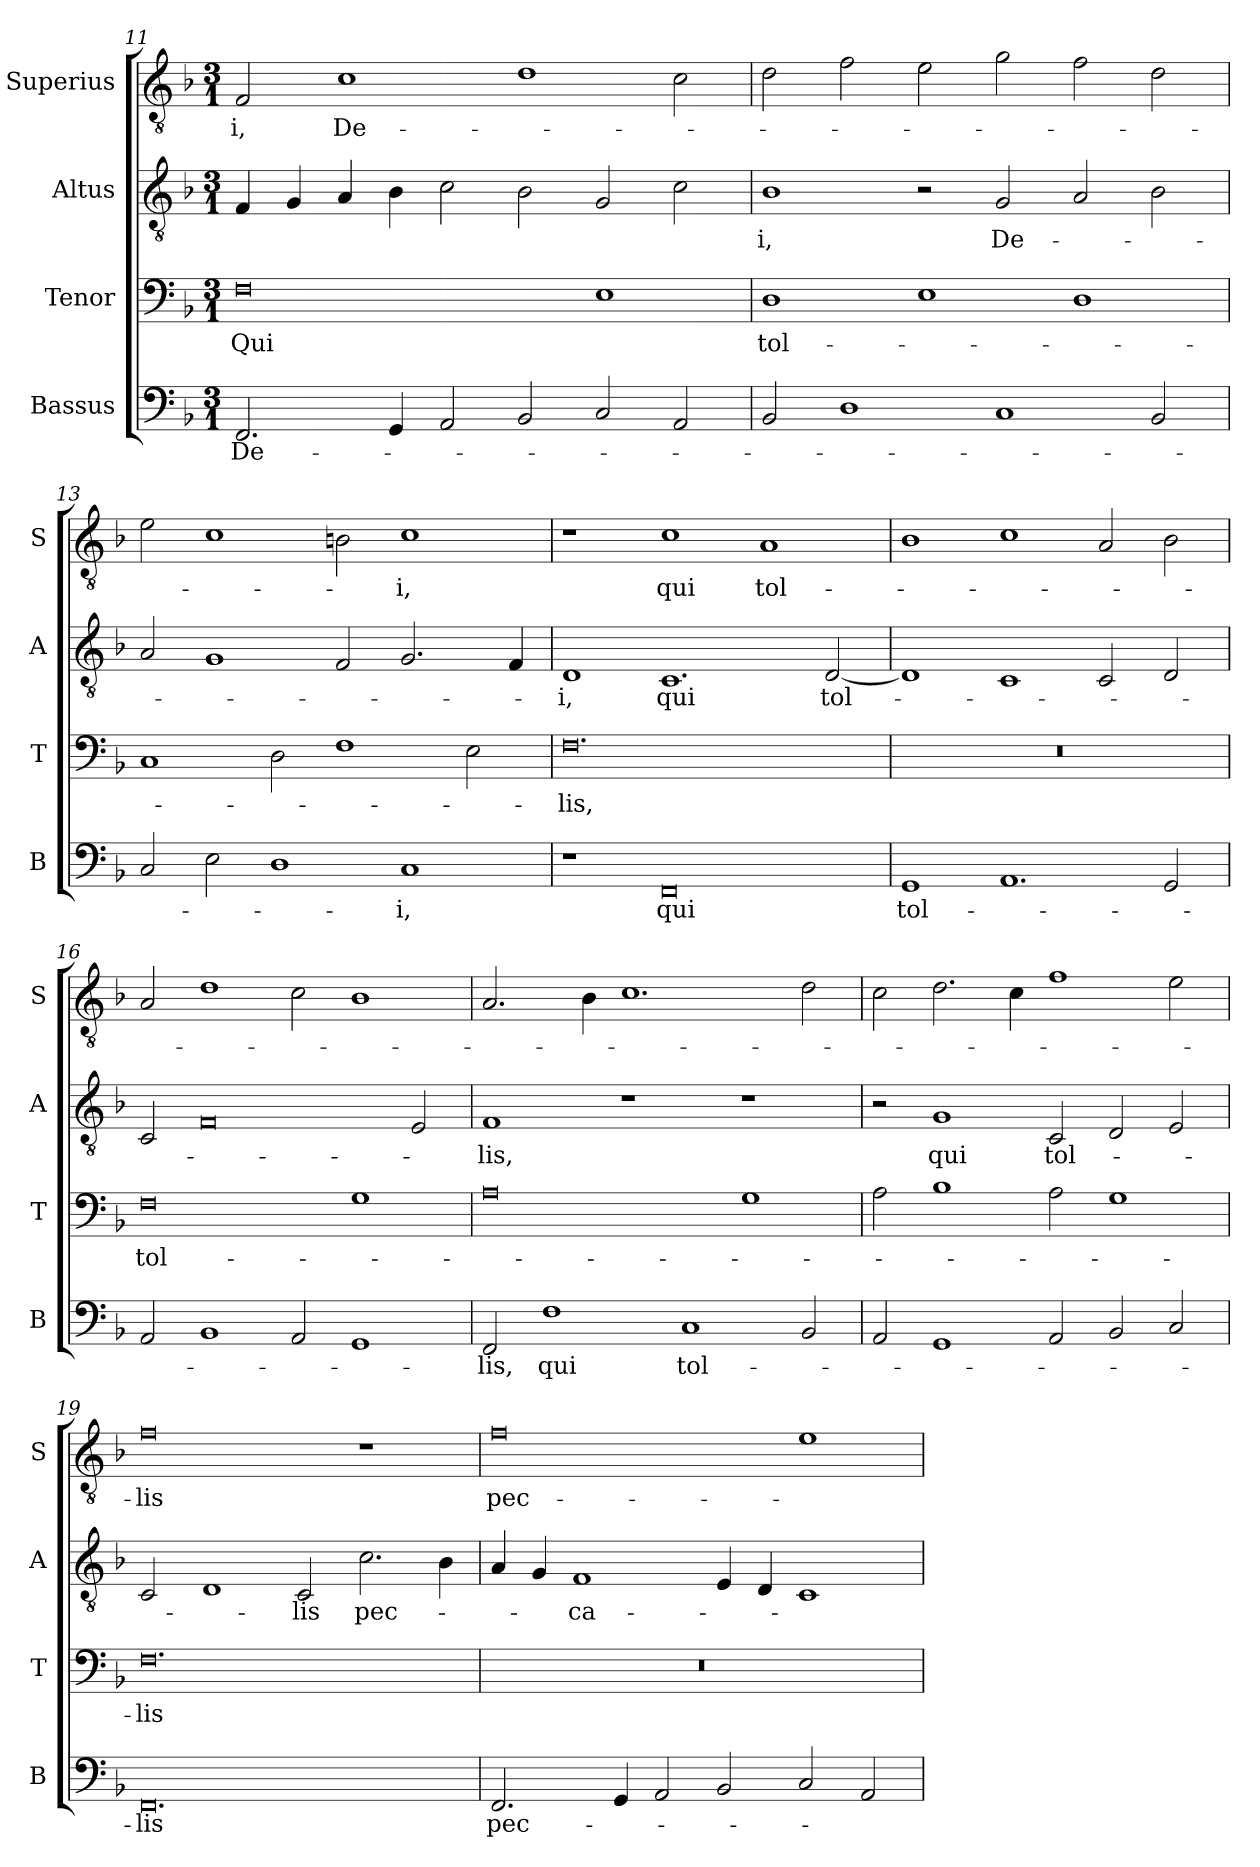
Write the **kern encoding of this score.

**kern	**text	**kern	**text	**kern	**text	**kern	**text
*part4	*part4	*part3	*part3	*part2	*part2	*part1	*part1
*staff4	*staff4	*staff3	*staff3	*staff2	*staff2	*staff1	*staff1
*I"Bassus	*	*I"Tenor	*	*I"Altus	*	*I"Superius	*
*I'B	*	*I'T	*	*I'A	*	*I'S	*
*clefF4	*	*clefF4	*	*clefGv2	*	*clefGv2	*
*k[b-]	*	*k[b-]	*	*k[b-]	*	*k[b-]	*
*M3/1	*	*M3/1	*	*M3/1	*	*M3/1	*
=11	=11	=11	=11	=11	=11	=11	=11
!	!LO:LY:i	!	!	!	!	!	!LO:LY:i
2.FF	De-	0F	Qui	4F	.	2F	-i,
.	.	.	.	4G	.	.	.
!	!	!	!	!	!	!	!LO:LY:i
.	.	.	.	4A	.	1c	De-
4GG	.	.	.	4B-	.	.	.
2AA	.	.	.	2c	.	.	.
2BB-	.	.	.	2B-	.	1d	.
2C	.	1E	.	2G	.	.	.
2AA	.	.	.	2c	.	2c	.
=12	=12	=12	=12	=12	=12	=12	=12
!	!	!	!LO:LY:i	!	!	!	!
2BB-	.	1D	tol-	1B-	-i,	2d	.
1D	.	.	.	.	.	2f	.
.	.	1E	.	2r	.	2e	.
!	!	!	!	!	!LO:LY:i	!	!
1C	.	.	.	2G	De-	2g	.
.	.	1D	.	2A	.	2f	.
2BB-	.	.	.	2B-	.	2d	.
=13	=13	=13	=13	=13	=13	=13	=13
2C	.	1C	.	2A	.	2e	.
2E	.	.	.	1G	.	1c	.
1D	.	2D	.	.	.	.	.
.	.	1F	.	2F	.	2Bn	.
!	!LO:LY:i	!	!	!	!	!	!LO:LY:i
1C	-i,	.	.	2.G	.	1c	-i,
.	.	2E	.	.	.	.	.
.	.	.	.	4F	.	.	.
=14	=14	=14	=14	=14	=14	=14	=14
!	!	!	!LO:LY:i	!	!LO:LY:i	!	!
1r	.	0.F	-lis,	1D	-i,	1r	.
0FF	qui	.	.	1.C	qui	1c	qui
.	.	.	.	.	.	1A	tol-
.	.	.	.	[2D	tol-	.	.
=15	=15	=15	=15	=15	=15	=15	=15
!	!LO:LY:i	!	!	!	!	!	!
1GG	tol-	0.r	.	1D]	.	1B-	.
1.AA	.	.	.	1C	.	1c	.
.	.	.	.	2C	.	2A	.
2GG	.	.	.	2D	.	2B-	.
=16	=16	=16	=16	=16	=16	=16	=16
2AA	.	0F	tol-	2C	.	2A	.
1BB-	.	.	.	0F	.	1d	.
2AA	.	.	.	.	.	2c	.
1GG	.	1G	.	.	.	1B-	.
.	.	.	.	2E	.	.	.
=17	=17	=17	=17	=17	=17	=17	=17
!	!LO:LY:i	!	!	!	!	!	!
2FF	-lis,	0A	.	1F	-lis,	2.A	.
!	!LO:LY:i	!	!	!	!	!	!
1F	qui	.	.	.	.	.	.
.	.	.	.	.	.	4B-	.
.	.	.	.	1r	.	1.c	.
1C	tol-	.	.	.	.	.	.
.	.	1G	.	1r	.	.	.
2BB-	.	.	.	.	.	2d	.
=18	=18	=18	=18	=18	=18	=18	=18
2AA	.	2A	.	2r	.	2c	.
!	!	!	!	!	!LO:LY:i	!	!
1GG	.	1B-	.	1G	qui	2.d	.
.	.	.	.	.	.	4c	.
!	!	!	!	!	!LO:LY:i	!	!
2AA	.	2A	.	2C	tol-	1f	.
2BB-	.	1G	.	2D	.	.	.
2C	.	.	.	2E	.	2e	.
=19	=19	=19	=19	=19	=19	=19	=19
0.FF	-lis	0.F	-lis	2C	.	0f	-lis
.	.	.	.	1D	.	.	.
!	!	!	!	!	!LO:LY:i	!	!
.	.	.	.	2C	-lis	.	.
.	.	.	.	2.c	pec-	1r	.
.	.	.	.	4B-	.	.	.
=20	=20	=20	=20	=20	=20	=20	=20
2.FF	pec-	0.r	.	4A	.	0f	pec-
.	.	.	.	4G	.	.	.
.	.	.	.	1F	-ca-	.	.
4GG	.	.	.	.	.	.	.
2AA	.	.	.	.	.	.	.
2BB-	.	.	.	4E	.	.	.
.	.	.	.	4D	.	.	.
2C	.	.	.	1C	.	1e	.
2AA	.	.	.	.	.	.	.
=	=	=	=	=	=	=	=
*-	*-	*-	*-	*-	*-	*-	*-
